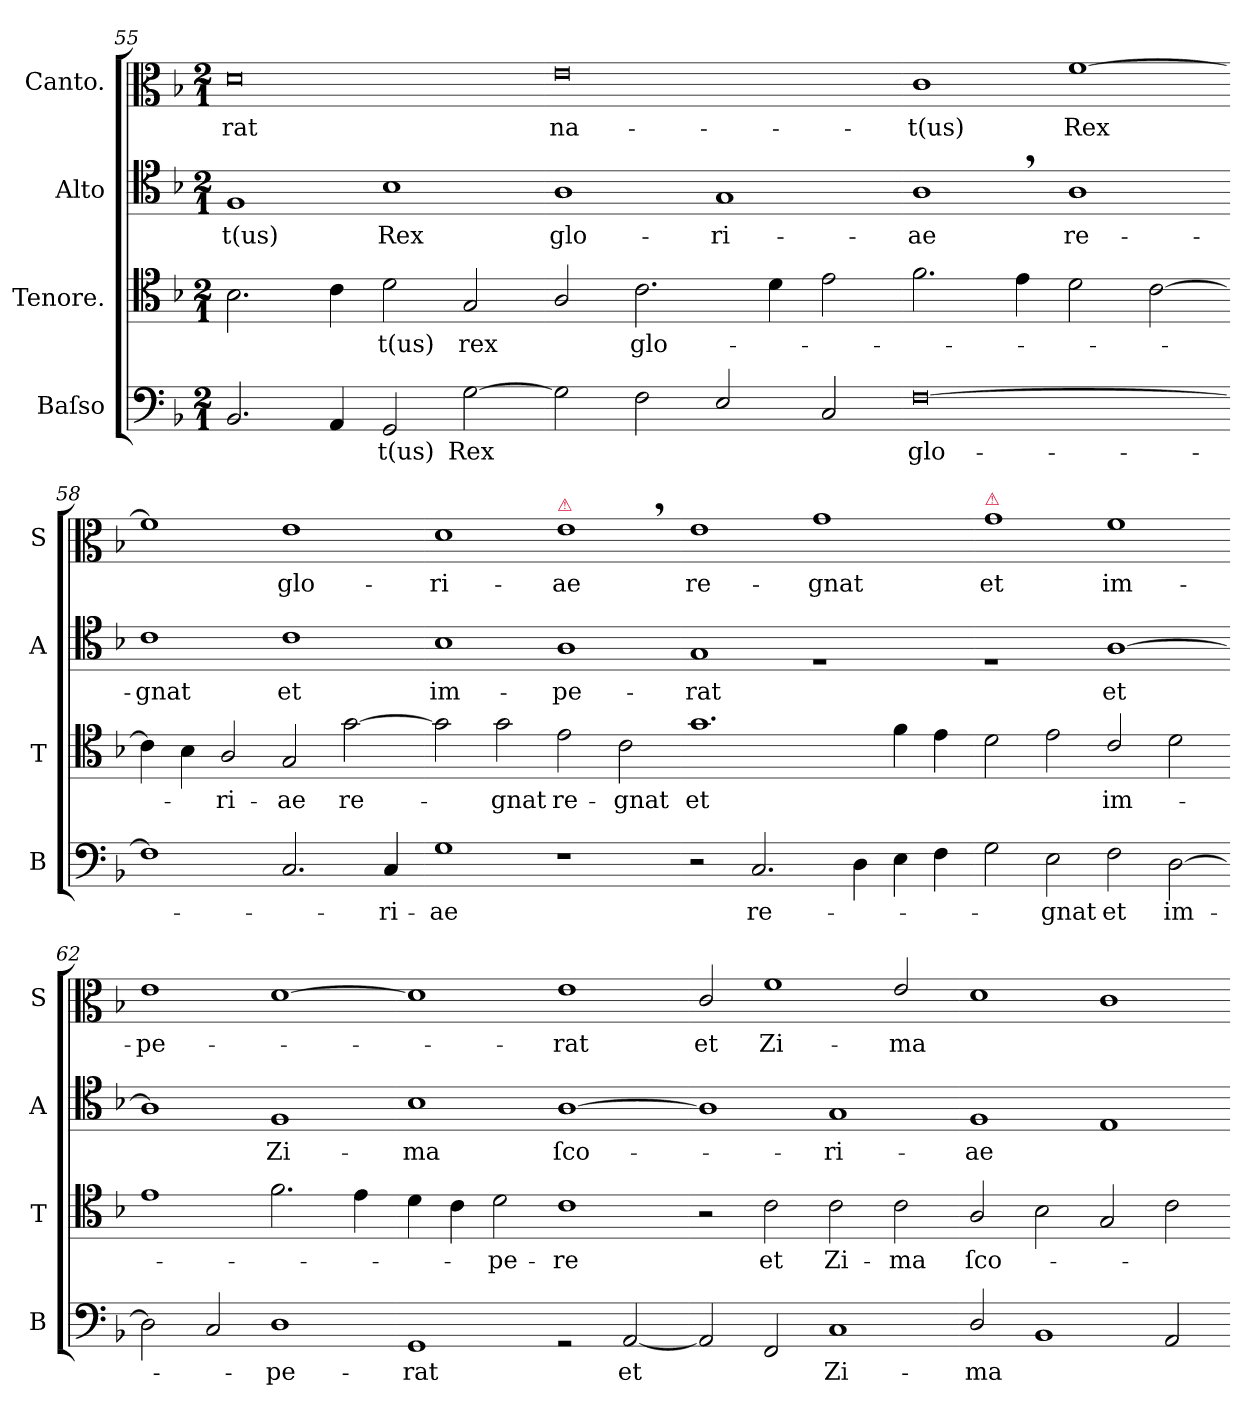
**kern	**text	**kern	**text	**kern	**text	**kern	**text
*part4	*part4	*part3	*part3	*part2	*part2	*part1	*part1
*staff4	*staff4	*staff3	*staff3	*staff2	*staff2	*staff1	*staff1
*I"Baſso	*	*I"Tenore.	*	*I"Alto	*	*I"Canto.	*
*I'B	*	*I'T	*	*I'A	*	*I'S	*
*clefF4	*	*clefC4	*	*clefC4	*	*clefC3	*
*k[b-]	*	*k[b-]	*	*k[b-]	*	*k[b-]	*
*F:	*	*F:	*	*F:	*	*F:	*
*M2/1	*	*M2/1	*	*M2/1	*	*M2/1	*
=55	=55	=55	=55	=55	=55	=55	=55
!	!	!	!	!	!	!	!LO:LY:i
2.BB-/	.	2.B-\	.	1F	-t(us)	0d	-rat
4AA/	.	4c\	.	.	.	.	.
2GG/	-t(us)	2d\	-t(us)	1B-	Rex	.	.
[2G\	Rex	2G/	rex	.	.	.	.
=56-	=56-	=56-	=56-	=56-	=56-	=56-	=56-
!	!	!	!	!	!	!	!LO:LY:i
2G\]	.	2A/	.	1A	glo-	0e	na-
2F\	.	2.c\	glo-	.	.	.	.
2E/	.	.	.	1G	-ri-	.	.
.	.	4d\	.	.	.	.	.
2C/	.	2e\	.	.	.	.	.
=57-	=57-	=57-	=57-	=57-	=57-	=57-	=57-
!	!	!	!	!	!	!	!LO:LY:i
[0F	glo-	2.f\	.	1A,<	-ae	1c	-t(us)
.	.	4e\	.	.	.	.	.
.	.	2d\	.	1A	re-	[1f	Rex
.	.	[2c\	.	.	.	.	.
=58-	=58-	=58-	=58-	=58-	=58-	=58-	=58-
1F]	.	4c\]	.	1c	-gnat	1f]	.
.	.	4B-\	.	.	.	.	.
.	.	2A/	-ri-	.	.	.	.
2.C/	.	2G/	-ae	1c	et	1e	glo-
.	.	[2g\	re-	.	.	.	.
4C/	-ri-	.	.	.	.	.	.
=59-	=59-	=59-	=59-	=59-	=59-	=59-	=59-
1G	-ae	2g\]	.	1B-	im-	1d	-ri-
.	.	2g\	-gnat	.	.	.	.
!	!	!	!	!	!	!LO:TX:a:color=crimson:t=⚠	!
1r	.	2e\	re-	1A	-pe-	1e,<	-ae
.	.	2c\	-gnat	.	.	.	.
=60-	=60-	=60-	=60-	=60-	=60-	=60-	=60-
2r	.	1.g	et	1G	-rat	1e	re-
2.C/	re-	.	.	.	.	.	.
.	.	.	.	1rF	.	1g	-gnat
4D\	.	.	.	.	.	.	.
4E\	.	4f\	.	.	.	.	.
4F\	.	4e\	.	.	.	.	.
=61-	=61-	=61-	=61-	=61-	=61-	=61-	=61-
!	!	!	!	!	!	!LO:TX:a:color=crimson:t=⚠	!
2G\	.	2d\	.	1rF	.	1g	et
2E\	-gnat	2e\	.	.	.	.	.
2F\	et	2c/	im-	[1A	et	1f	im-
[2D\	im-	2d\	.	.	.	.	.
=62-	=62-	=62-	=62-	=62-	=62-	=62-	=62-
2D\]	.	1e	.	1A]	.	1e	-pe-
2C/	.	.	.	.	.	.	.
1D	-pe-	2.f\	.	1F	Zi-	[1d	.
.	.	4e\	.	.	.	.	.
=63-	=63-	=63-	=63-	=63-	=63-	=63-	=63-
1GG	-rat	4d\	.	1B-	-ma	1d]	.
.	.	4c\	.	.	.	.	.
.	.	2d\	-pe-	.	.	.	.
2rGG	.	1c	-re	[1A	ſco-	1e	-rat
[2AA/	et	.	.	.	.	.	.
=64-	=64-	=64-	=64-	=64-	=64-	=64-	=64-
2AA/]	.	2r	.	1A]	.	2c/	et
2FF/	.	2c\	et	.	.	1f	Zi-
1C	Zi-	2c\	Zi-	1G	-ri-	.	.
.	.	2c\	-ma	.	.	2e/	-ma
=65-	=65-	=65-	=65-	=65-	=65-	=65-	=65-
2D/	-ma	2A/	ſco-	1F	-ae	1d	.
1BB-	.	2B-\	.	.	.	.	.
.	.	2G/	.	1E	.	1c	.
2AA/	.	2c\	.	.	.	.	.
=-	=-	=-	=-	=-	=-	=-	=-
*-	*-	*-	*-	*-	*-	*-	*-
